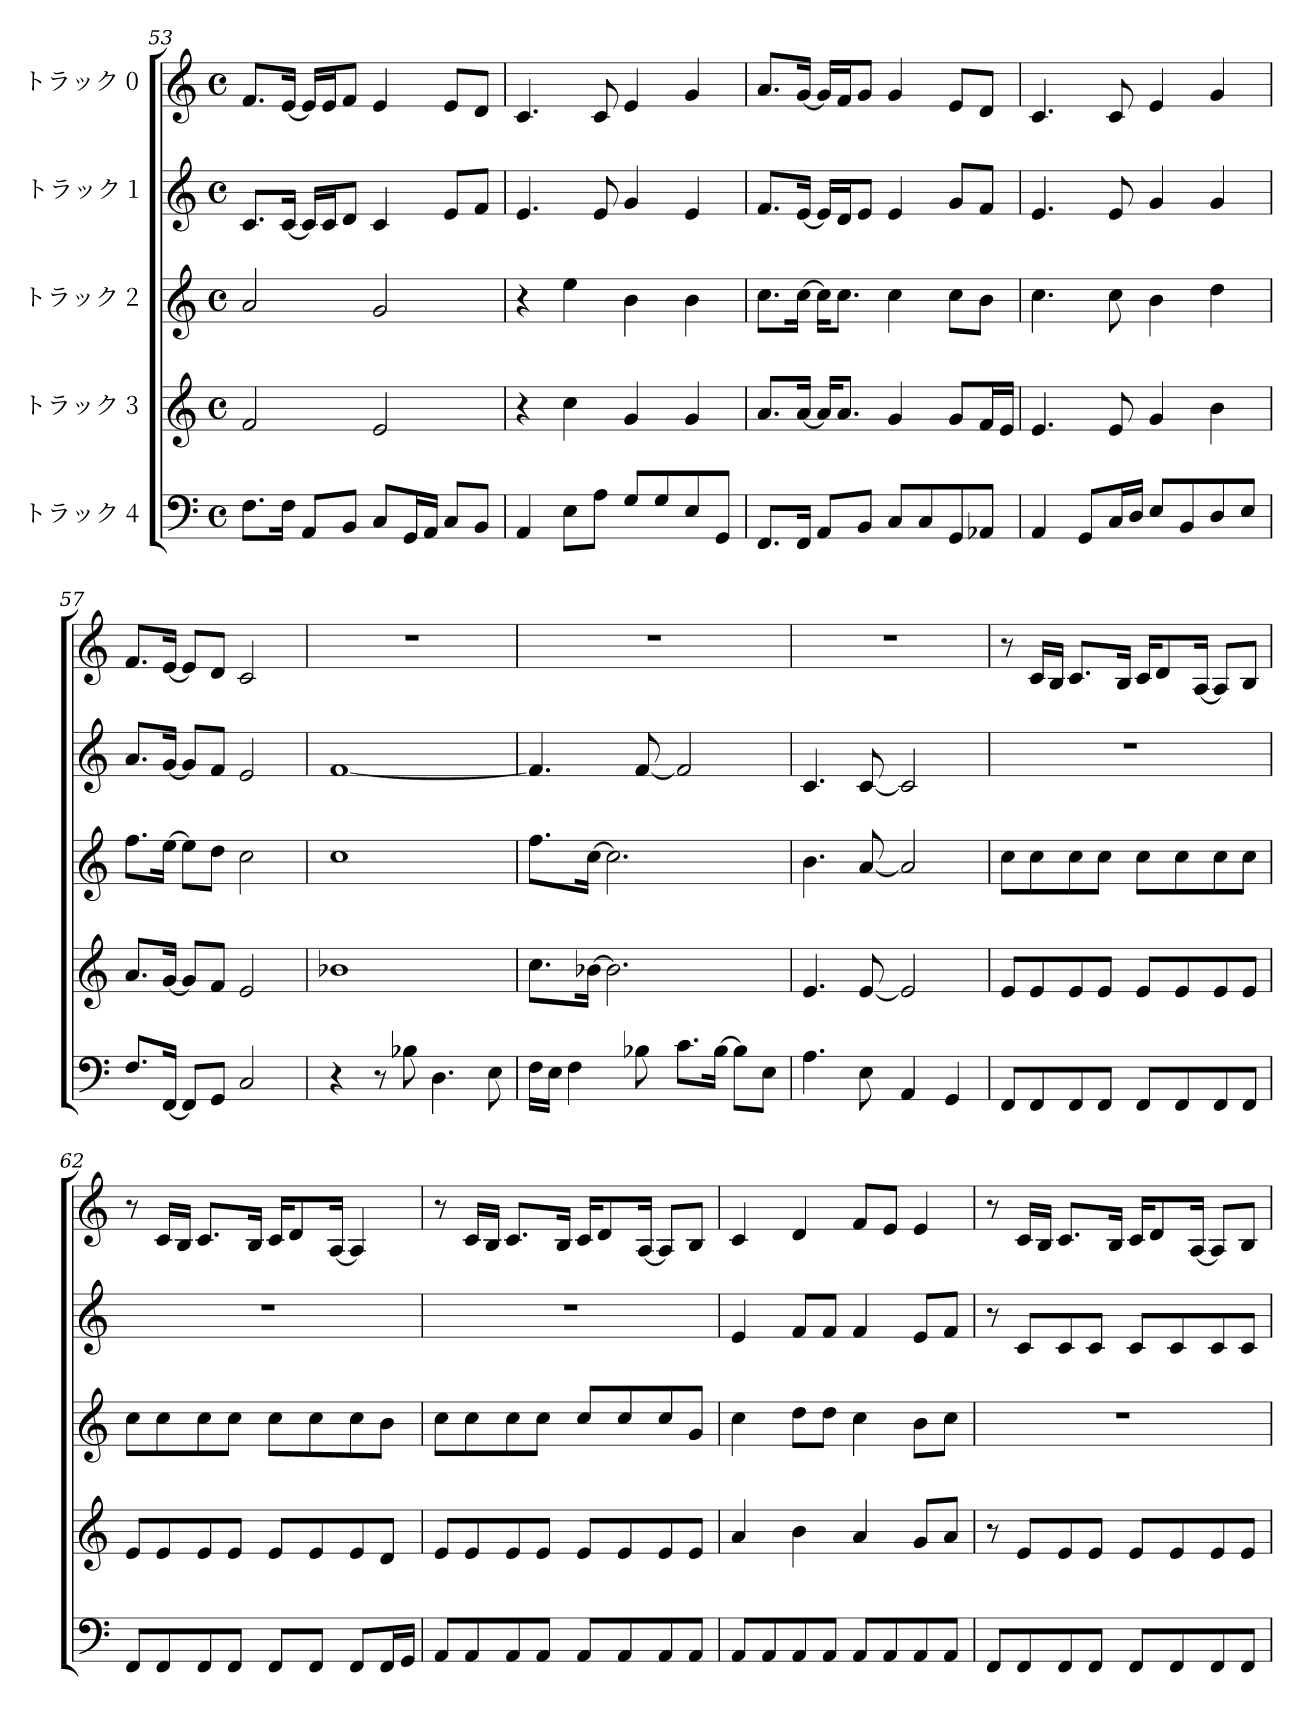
**kern	**kern	**kern	**kern	**kern
*part5	*part4	*part3	*part2	*part1
*staff5	*staff4	*staff3	*staff2	*staff1
*I"トラック 4	*I"トラック 3	*I"トラック 2	*I"トラック 1	*I"トラック 0
*clefF4	*clefG2	*clefG2	*clefG2	*clefG2
*k[]	*k[]	*k[]	*k[]	*k[]
*C:	*C:	*C:	*C:	*C:
*M4/4	*M4/4	*M4/4	*M4/4	*M4/4
*met(c)	*met(c)	*met(c)	*met(c)	*met(c)
=53	=53	=53	=53	=53
8.F\L	2f/	2a/	8.c/L	8.f/L
16F\Jk	.	.	[16c/Jk	[16e/Jk
8AA/L	.	.	16c/LL]	16e/LL]
.	.	.	16c/J	16e/J
8BB/J	.	.	8d/J	8f/J
8C/L	2e/	2g/	4c/	4e/
16GG/L	.	.	.	.
16AA/JJ	.	.	.	.
8C/L	.	.	8e/L	8e/L
8BB/J	.	.	8f/J	8d/J
=54	=54	=54	=54	=54
4AA/	4r	4r	4.e/	4.c/
8E\L	4cc\	4ee\	.	.
8A\J	.	.	8e/	8c/
8G/L	4g/	4b\	4g/	4e/
8G/	.	.	.	.
8E/	4g/	4b\	4e/	4g/
8GG/J	.	.	.	.
!!LO:PB:g=z
=55	=55	=55	=55	=55
8.FF/L	8.a/L	8.cc\L	8.f/L	8.a/L
16FF/Jk	[16a/Jk	[16cc\Jk	[16e/Jk	[16g/Jk
8AA/L	16a/KL]	16cc\KL]	16e/LL]	16g/LL]
.	8.a/J	8.cc\J	16d/J	16f/J
8BB/J	.	.	8e/J	8g/J
8C/L	4g/	4cc\	4e/	4g/
8C/	.	.	.	.
8GG/	8g/L	8cc\L	8g/L	8e/L
8AA-X/J	16f/L	8b\J	8f/J	8d/J
.	16e/JJ	.	.	.
=56	=56	=56	=56	=56
4AA/	4.e/	4.cc\	4.e/	4.c/
8GG/L	.	.	.	.
16C/L	8e/	8cc\	8e/	8c/
16D/JJ	.	.	.	.
8E/L	4g/	4b\	4g/	4e/
8BB/	.	.	.	.
8D/	4b\	4dd\	4g/	4g/
8E/J	.	.	.	.
=57	=57	=57	=57	=57
8.F/L	8.a/L	8.ff\L	8.a/L	8.f/L
[16FF/Jk	[16g/Jk	[16ee\Jk	[16g/Jk	[16e/Jk
8FF/L]	8g/L]	8ee\L]	8g/L]	8e/L]
8GG/J	8f/J	8dd\J	8f/J	8d/J
2C/	2e/	2cc\	2e/	2c/
!!LO:LB:g=z
=58	=58	=58	=58	=58
4r	1b-X	1cc	[1f	1r
8r	.	.	.	.
8B-X\	.	.	.	.
4.D\	.	.	.	.
8E\	.	.	.	.
=59	=59	=59	=59	=59
16F\LL	8.cc\L	8.ff\L	4.f/]	1r
16E\JJ	.	.	.	.
4F\	.	.	.	.
.	[16b-X\Jk	[16cc\Jk	.	.
.	2.b-\]	2.cc\]	.	.
8B-X\	.	.	[8f/	.
8.c\L	.	.	2f/]	.
[16B-\Jk	.	.	.	.
8B-\L]	.	.	.	.
8E\J	.	.	.	.
=60	=60	=60	=60	=60
4.A\	4.e/	4.b\	4.c/	1r
8E\	[8e/	[8a/	[8c/	.
4AA/	2e/]	2a/]	2c/]	.
4GG/	.	.	.	.
!!LO:PB:g=z
=61	=61	=61	=61	=61
8FF/L	8e/L	8cc\L	1r	8r
8FF/	8e/	8cc\	.	16c/LL
.	.	.	.	16B/JJ
8FF/	8e/	8cc\	.	8.c/L
8FF/J	8e/J	8cc\J	.	.
.	.	.	.	16B/Jk
8FF/L	8e/L	8cc\L	.	16c/KL
.	.	.	.	8d/
8FF/	8e/	8cc\	.	.
.	.	.	.	[16A/Jk
8FF/	8e/	8cc\	.	8A/L]
8FF/J	8e/J	8cc\J	.	8B/J
=62	=62	=62	=62	=62
8FF/L	8e/L	8cc\L	1r	8r
8FF/	8e/	8cc\	.	16c/LL
.	.	.	.	16B/JJ
8FF/	8e/	8cc\	.	8.c/L
8FF/J	8e/J	8cc\J	.	.
.	.	.	.	16B/Jk
8FF/L	8e/L	8cc\L	.	16c/KL
.	.	.	.	8d/
8FF/J	8e/	8cc\	.	.
.	.	.	.	[16A/Jk
8FF/L	8e/	8cc\	.	4A/]
16FF/L	8d/J	8b\J	.	.
16GG/JJ	.	.	.	.
!!LO:LB:g=z
=63	=63	=63	=63	=63
8AA/L	8e/L	8cc\L	1r	8r
8AA/	8e/	8cc\	.	16c/LL
.	.	.	.	16B/JJ
8AA/	8e/	8cc\	.	8.c/L
8AA/J	8e/J	8cc\J	.	.
.	.	.	.	16B/Jk
8AA/L	8e/L	8cc/L	.	16c/KL
.	.	.	.	8d/
8AA/	8e/	8cc/	.	.
.	.	.	.	[16A/Jk
8AA/	8e/	8cc/	.	8A/L]
8AA/J	8e/J	8g/J	.	8B/J
=64	=64	=64	=64	=64
8AA/L	4a/	4cc\	4e/	4c/
8AA/	.	.	.	.
8AA/	4b\	8dd\L	8f/L	4d/
8AA/J	.	8dd\J	8f/J	.
8AA/L	4a/	4cc\	4f/	8f/L
8AA/	.	.	.	8e/J
8AA/	8g/L	8b\L	8e/L	4e/
8AA/J	8a/J	8cc\J	8f/J	.
=65	=65	=65	=65	=65
8FF/L	8r	1r	8r	8r
8FF/	8e/L	.	8c/L	16c/LL
.	.	.	.	16B/JJ
8FF/	8e/	.	8c/	8.c/L
8FF/J	8e/J	.	8c/J	.
.	.	.	.	16B/Jk
8FF/L	8e/L	.	8c/L	16c/KL
.	.	.	.	8d/
8FF/	8e/	.	8c/	.
.	.	.	.	[16A/Jk
8FF/	8e/	.	8c/	8A/L]
8FF/J	8e/J	.	8c/J	8B/J
=	=	=	=	=
*-	*-	*-	*-	*-
